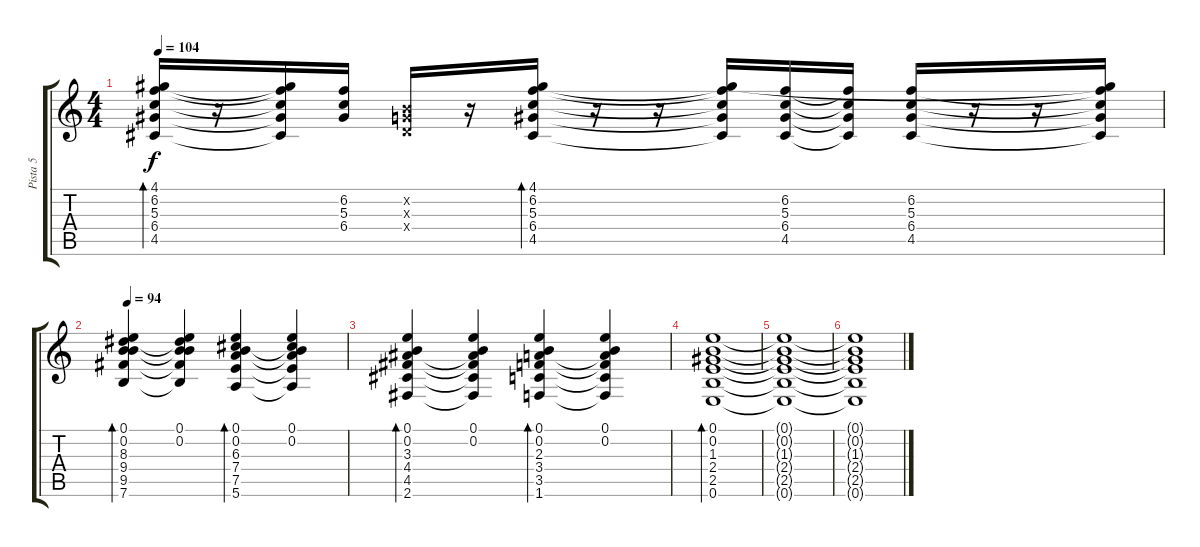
\track ("Pista 5" "Pista 5") {instrument distortionguitar}
\staff {score tabs}
\tuning (E4 B3 G3 D3 A2 E2) {hide}
\ts (4 4)
\tempo 104
\clef g2
\ks c
(4.1 6.2 5.3 6.4 4.5).16{bd 60 dy f} r.16 (4.1{t} 6.2{t} 5.3{t} 6.4{t} 4.5{t}).16 (6.2 5.3 6.4).16 (0.2{x} 0.3{x} 0.4{x}).16 r.16 (4.1 6.2 5.3 6.4 4.5).16{bd 60} r.16 r.16 (4.1{t} 6.2{t} 5.3{t} 6.4{t} 4.5{t}).16 (6.2 5.3 6.4 4.5).16 (6.2{t} 5.3{t} 6.4{t} 4.5{t}).16 (6.2 5.3 6.4 4.5).16 r.16 r.16 (4.1{t} 6.2{t} 5.3{t} 6.4{t} 4.5{t}).16 |
\tempo 94
(0.1 0.2 8.3 9.4 9.5 7.6).4{bd 60} (0.1 0.2 8.3{t} 9.4{t} 9.5{t} 7.6{t}).4 (0.1 0.2 6.3 7.4 7.5 5.6).4{bd 60} (0.1 0.2 6.3{t} 7.4{t} 7.5{t} 5.6{t}).4 |
(0.1 0.2 3.3 4.4 4.5 2.6).4{bd 60} (0.1 0.2 3.3{t} 4.4{t} 4.5{t} 2.6{t}).4 (0.1 0.2 2.3 3.4 3.5 1.6).4{bd 60} (0.1 0.2 2.3{t} 3.4{t} 3.5{t} 1.6{t}).4 |
(0.1 0.2 1.3 2.4 2.5 0.6).1{bd 60} |
(0.1{t} 0.2{t} 1.3{t} 2.4{t} 2.5{t} 0.6{t}).1 |
(0.1{t} 0.2{t} 1.3{t} 2.4{t} 2.5{t} 0.6{t}).1{volume 0}
